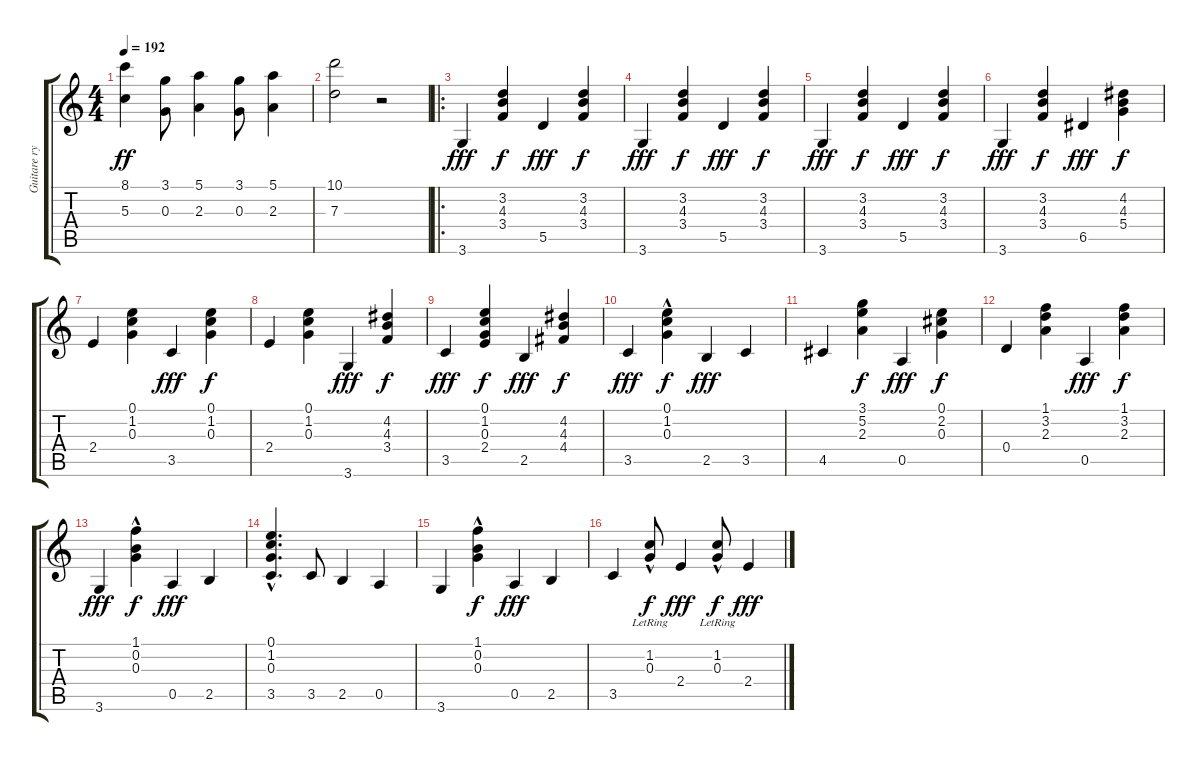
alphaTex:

\track ("Guitare rythmique" "Guitare ry") {instrument acousticguitarnylon}
\staff {score tabs}
\tuning (E4 B3 G3 D3 A2 E2) {hide}
\ts (4 4)
\tempo 192
\clef g2
\ks c
(8.1 5.3).4{dy ff instrument acousticguitarnylon} (3.1 0.3).8 (5.1 2.3).4 (3.1 0.3).8 (5.1 2.3).4 |
(10.1 7.3).2 r.2 |
\ro
3.6.4{dy fff} (3.2 4.3 3.4).4{dy f} 5.5.4{dy fff} (3.2 4.3 3.4).4{dy f} |
3.6.4{dy fff} (3.2 4.3 3.4).4{dy f} 5.5.4{dy fff} (3.2 4.3 3.4).4{dy f} |
3.6.4{dy fff} (3.2 4.3 3.4).4{dy f} 5.5.4{dy fff} (3.2 4.3 3.4).4{dy f} |
3.6.4{dy fff} (3.2 4.3 3.4).4{dy f} 6.5.4{dy fff} (4.2 4.3 5.4).4{dy f} |
2.4.4 (0.1 1.2 0.3).4 3.5.4{dy fff} (0.1 1.2 0.3).4{dy f} |
2.4.4 (0.1 1.2 0.3).4 3.6.4{dy fff} (4.2 4.3 3.4).4{dy f} |
3.5.4{dy fff} (0.1 1.2 0.3 2.4).4{dy f} 2.5.4{dy fff} (4.2 4.3 4.4).4{dy f} |
3.5.4{dy fff} (0.1{hac} 1.2{hac} 0.3{hac}).4{dy f} 2.5.4{dy fff} 3.5.4 |
4.5.4 (3.1 5.2 2.3).4{dy f} 0.5.4{dy fff} (0.1 2.2 0.3).4{dy f} |
0.4.4 (1.1 3.2 2.3).4 0.5.4{dy fff} (1.1 3.2 2.3).4{dy f} |
3.6.4{dy fff} (1.1{hac} 0.2{hac} 0.3{hac}).4{dy f} 0.5.4{dy fff} 2.5.4 |
(0.1{hac} 1.2{hac} 0.3{hac} 3.5{hac}).4{d} 3.5.8 2.5.4 0.5.4 |
3.6.4 (1.1{hac} 0.2{hac} 0.3{hac}).4{dy f} 0.5.4{dy fff} 2.5.4 |
3.5.4 (1.2{hac lr} 0.3{hac lr}).8{dy f} 2.4.4{dy fff} (1.2{hac lr} 0.3{hac lr}).8{dy f} 2.4.4{dy fff}
